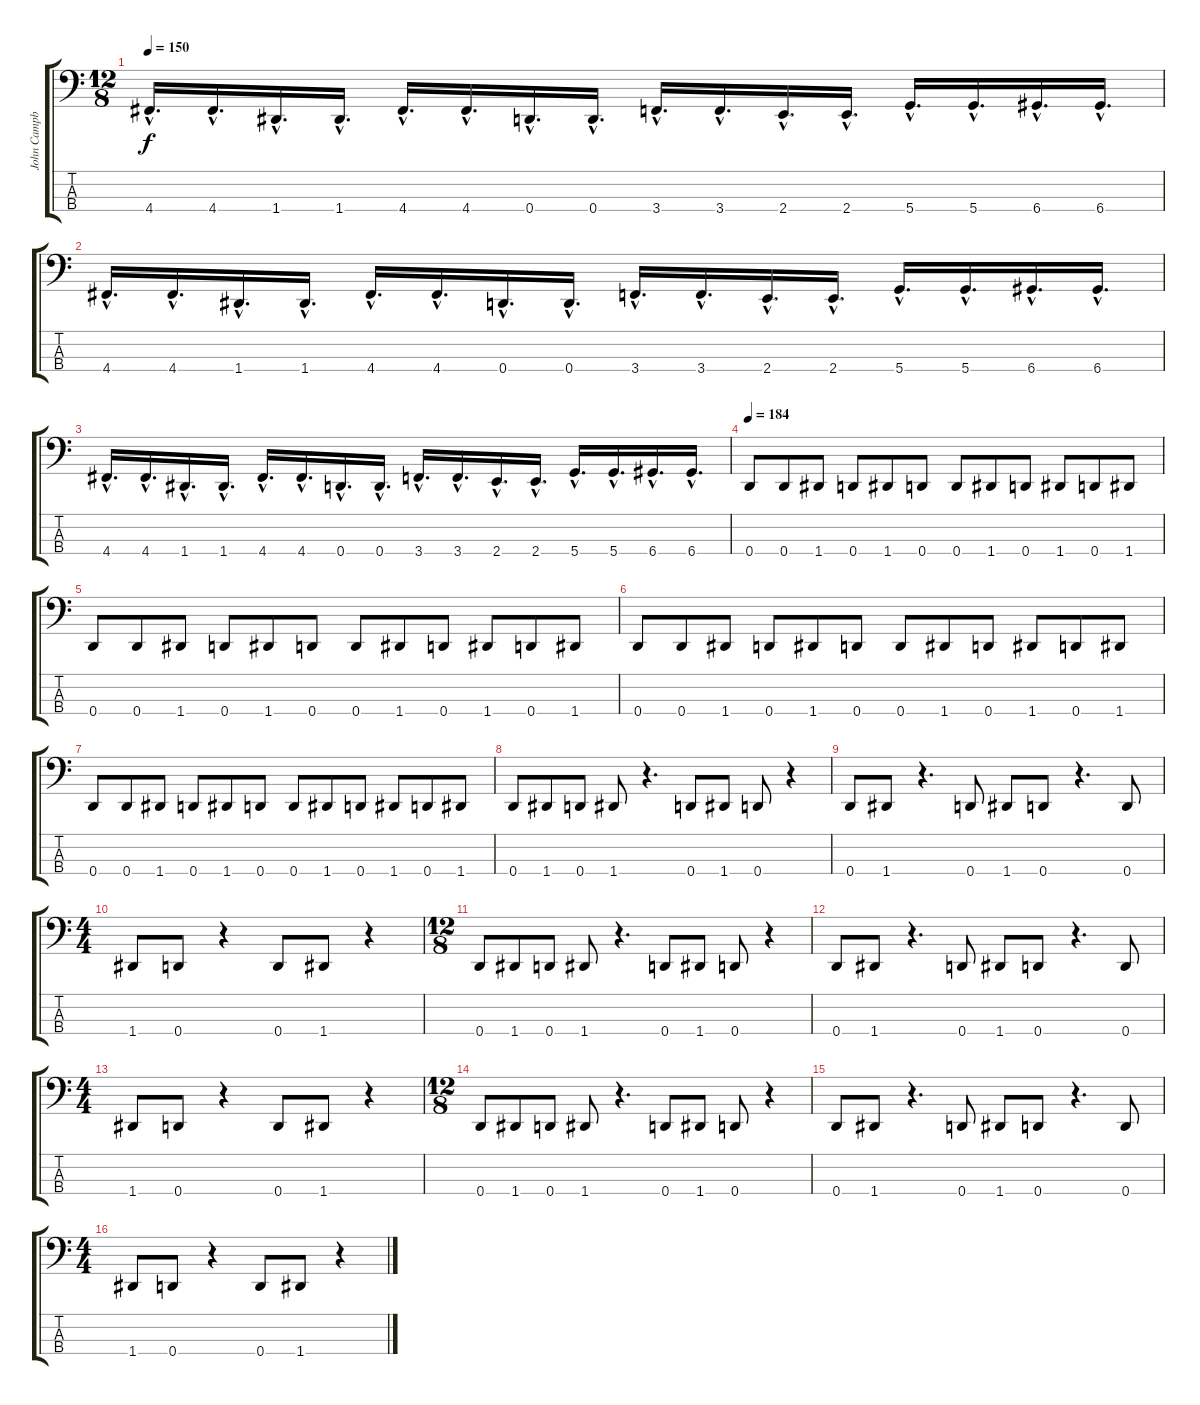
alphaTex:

\track ("John Campbell" "John Campb") {instrument electricbasspick}
\staff {score tabs}
\tuning (G2 D2 A1 D1) {hide}
\ts (12 8)
\tempo 150
\clef f4
\ks c
4.4{hac}.16{d dy f} 4.4{hac}.16{d} 1.4{hac}.16{d} 1.4{hac}.16{d} 4.4{hac}.16{d} 4.4{hac}.16{d} 0.4{hac}.16{d} 0.4{hac}.16{d} 3.4{hac}.16{d} 3.4{hac}.16{d} 2.4{hac}.16{d} 2.4{hac}.16{d} 5.4{hac}.16{d} 5.4{hac}.16{d} 6.4{hac}.16{d} 6.4{hac}.16{d} |
4.4{hac}.16{d} 4.4{hac}.16{d} 1.4{hac}.16{d} 1.4{hac}.16{d} 4.4{hac}.16{d} 4.4{hac}.16{d} 0.4{hac}.16{d} 0.4{hac}.16{d} 3.4{hac}.16{d} 3.4{hac}.16{d} 2.4{hac}.16{d} 2.4{hac}.16{d} 5.4{hac}.16{d} 5.4{hac}.16{d} 6.4{hac}.16{d} 6.4{hac}.16{d} |
4.4{hac}.16{d} 4.4{hac}.16{d} 1.4{hac}.16{d} 1.4{hac}.16{d} 4.4{hac}.16{d} 4.4{hac}.16{d} 0.4{hac}.16{d} 0.4{hac}.16{d} 3.4{hac}.16{d} 3.4{hac}.16{d} 2.4{hac}.16{d} 2.4{hac}.16{d} 5.4{hac}.16{d} 5.4{hac}.16{d} 6.4{hac}.16{d} 6.4{hac}.16{d} |
\tempo 184
0.4.8 0.4.8 1.4.8 0.4.8 1.4.8 0.4.8 0.4.8 1.4.8 0.4.8 1.4.8 0.4.8 1.4.8 |
0.4.8 0.4.8 1.4.8 0.4.8 1.4.8 0.4.8 0.4.8 1.4.8 0.4.8 1.4.8 0.4.8 1.4.8 |
0.4.8 0.4.8 1.4.8 0.4.8 1.4.8 0.4.8 0.4.8 1.4.8 0.4.8 1.4.8 0.4.8 1.4.8 |
0.4.8 0.4.8 1.4.8 0.4.8 1.4.8 0.4.8 0.4.8 1.4.8 0.4.8 1.4.8 0.4.8 1.4.8 |
0.4.8 1.4.8 0.4.8 1.4.8 r.4{d} 0.4.8 1.4.8 0.4.8 r.4 |
0.4.8 1.4.8 r.4{d} 0.4.8 1.4.8 0.4.8 r.4{d} 0.4.8 |
\ts (4 4)
1.4.8 0.4.8 r.4 0.4.8 1.4.8 r.4 |
\ts (12 8)
0.4.8 1.4.8 0.4.8 1.4.8 r.4{d} 0.4.8 1.4.8 0.4.8 r.4 |
0.4.8 1.4.8 r.4{d} 0.4.8 1.4.8 0.4.8 r.4{d} 0.4.8 |
\ts (4 4)
1.4.8 0.4.8 r.4 0.4.8 1.4.8 r.4 |
\ts (12 8)
0.4.8 1.4.8 0.4.8 1.4.8 r.4{d} 0.4.8 1.4.8 0.4.8 r.4 |
0.4.8 1.4.8 r.4{d} 0.4.8 1.4.8 0.4.8 r.4{d} 0.4.8 |
\ts (4 4)
1.4.8 0.4.8 r.4 0.4.8 1.4.8 r.4
